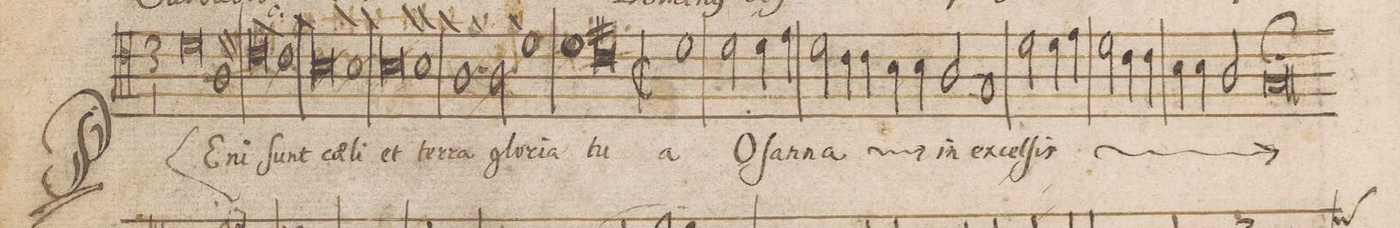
**kern	**text
*I"ALTVS	*
*clefC4	*
*k[]	*
*met(C|)	*
*M3/1	*
0d	PLE-
1A	-ni
=23	=23
0c	Sunt
1c	cae-
=24	=24
0B	-li
1B	et
=25	=25
0B	ter-
1B	-ra
=26	=26
1.A	glo-
2A\	-ri-
1d	-a
=27	=27
1d	tu-
0c#X	.
=28	=28
*M2/1	*
*met(C|)	*
1d	-a
2d\	O-
4d\	-ſan-
4e\	-na
=29	=29
*	*ij
2d\	O-
4c\	-ſan-
4c\	-na
*	*Xij
4B\	in
4B\	ex-
2A/	-cel-
=30	=30
1G	-ſis
*	*ij
2d\	O-
4d\	-ſan-
4e\	-na
=31	=31
2d\	O-
4c\	-ſan-
4c\	-na
4B\	in
4B\	ex-
2A/	-cel-
=32	=32
0G;	-ſis
*	*Xij
=33||	=33||
*M2/1	*
*met(C|)	*
*-	*-
